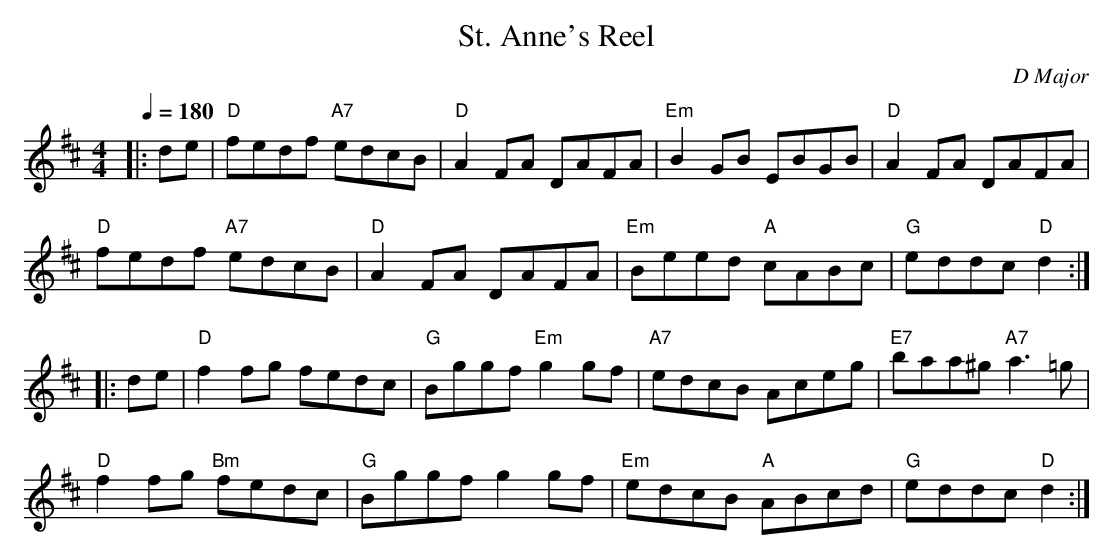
X:1
T:St. Anne's Reel
O:D Major
Q:1/4=180
M:4/4
L:1/8
K:D
|:""de|"D"fedf "A7"edcB|"D"A2 FA DAFA|"Em"B2GB EBGB|"D"A2FA DAFA|
"D"fedf "A7"edcB|"D"A2FA DAFA|"Em"Beed "A"cABc|"G"eddc "D"d2:|
|:de|"D"f2 fg fedc|"G"Bggf "Em"g2gf|"A7"edcB Aceg|"E7"baa^g "A7"a3 =g|
"D"f2 fg "Bm"fedc|"G"Bggf g2gf|"Em"edcB "A"ABcd|"G"eddc "D"d2:|
